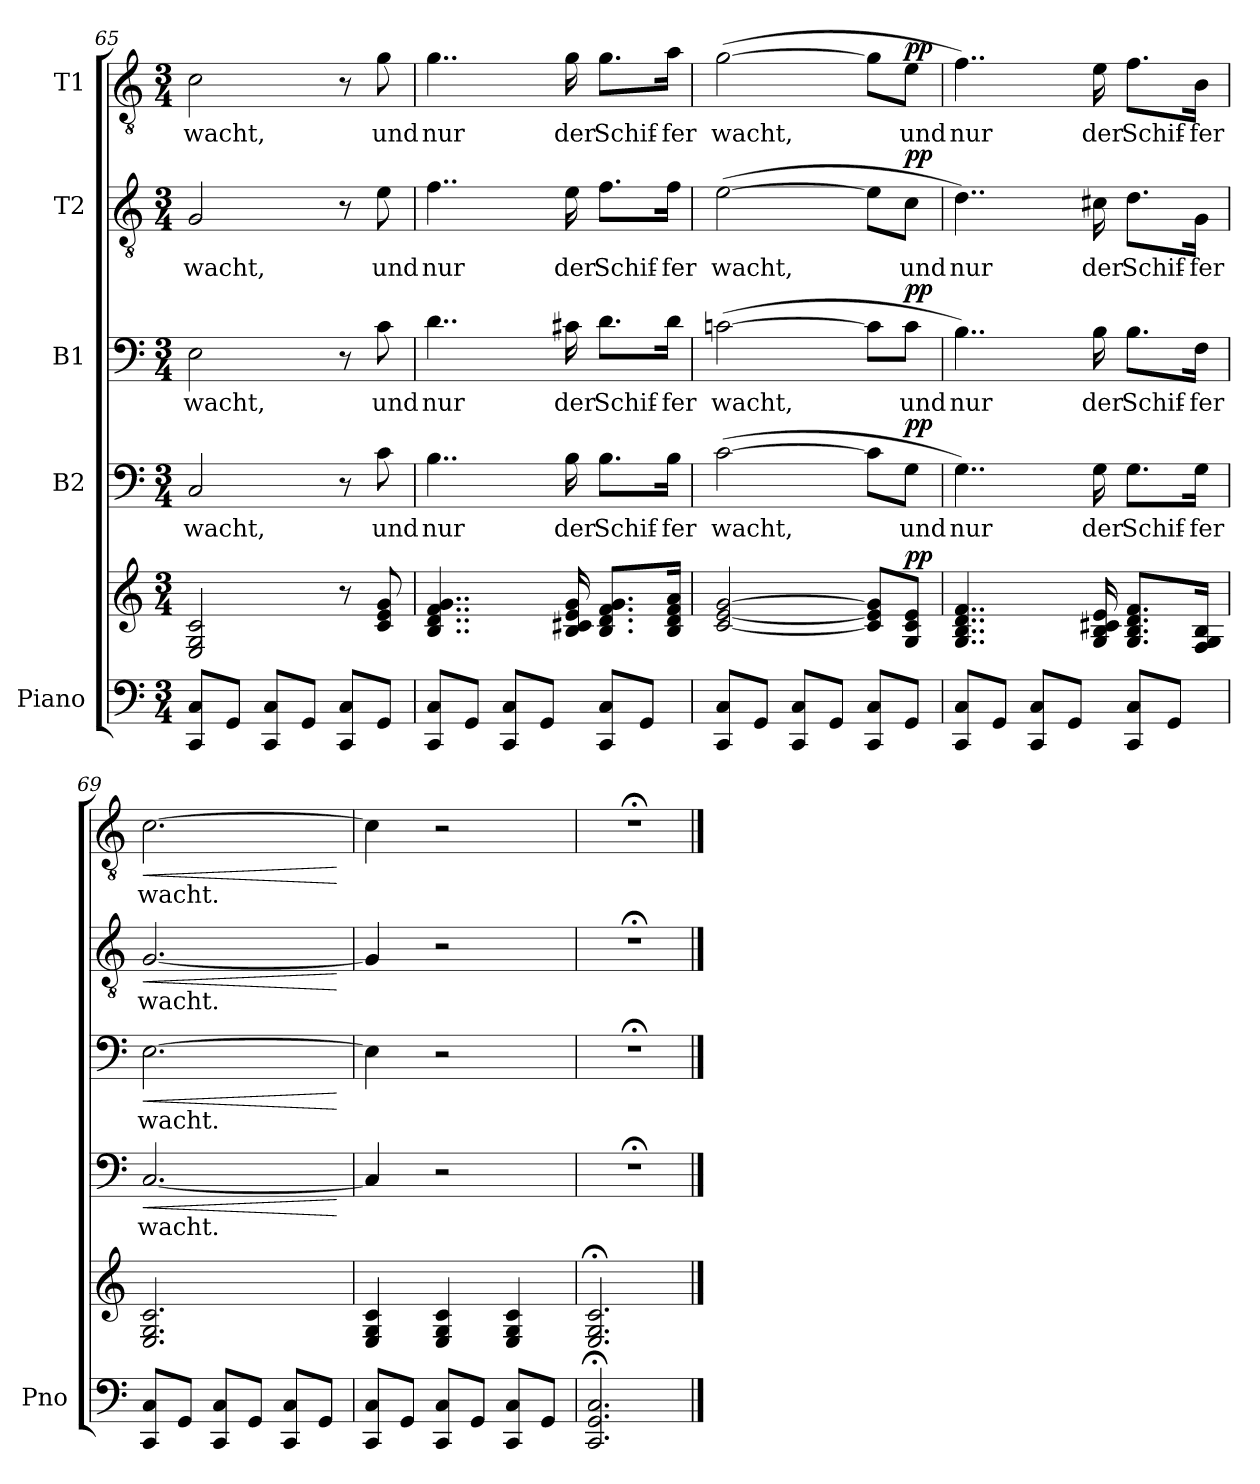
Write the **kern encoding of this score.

**kern	**kern	**dynam	**kern	**text	**dynam	**kern	**text	**dynam	**kern	**text	**dynam	**kern	**text	**dynam
*part5	*part5	*part5	*part4	*part4	*part4	*part3	*part3	*part3	*part2	*part2	*part2	*part1	*part1	*part1
*staff6	*staff5	*staff5/6	*staff4	*staff4	*staff4	*staff3	*staff3	*staff3	*staff2	*staff2	*staff2	*staff1	*staff1	*staff1
*I"Piano	*	*	*I"B2	*	*	*I"B1	*	*	*I"T2	*	*	*I"T1	*	*
*I'Pno	*	*	*	*	*	*	*	*	*	*	*	*	*	*
*clefF4	*clefG2	*	*clefF4	*	*	*clefF4	*	*	*clefGv2	*	*	*clefGv2	*	*
*k[]	*k[]	*	*k[]	*	*	*k[]	*	*	*k[]	*	*	*k[]	*	*
*M3/4	*M3/4	*	*M3/4	*	*	*M3/4	*	*	*M3/4	*	*	*M3/4	*	*
=65	=65	=65	=65	=65	=65	=65	=65	=65	=65	=65	=65	=65	=65	=65
!	!	!	!	!LO:LY:b	!	!	!LO:LY:b	!	!	!LO:LY:b	!	!	!LO:LY:b	!
8CC/ 8C/L	2E/ 2G/ 2c/	.	2C/	wacht,	.	2E\	wacht,	.	2G/	wacht,	.	2c\	wacht,	.
8GG/J	.	.	.	.	.	.	.	.	.	.	.	.	.	.
8CC/ 8C/L	.	.	.	.	.	.	.	.	.	.	.	.	.	.
8GG/J	.	.	.	.	.	.	.	.	.	.	.	.	.	.
8CC/ 8C/L	8r	.	8r	.	.	8r	.	.	8r	.	.	8r	.	.
!	!	!	!	!LO:LY:b	!	!	!LO:LY:b	!	!	!LO:LY:b	!	!	!LO:LY:b	!
8GG/J	8c/ 8e/ 8g/	.	8c\	und	.	8c\	und	.	8e\	und	.	8g\	und	.
=66	=66	=66	=66	=66	=66	=66	=66	=66	=66	=66	=66	=66	=66	=66
!	!	!	!	!LO:LY:b	!	!	!LO:LY:b	!	!	!LO:LY:b	!	!	!LO:LY:b	!
8CC/ 8C/L	4..B/ 4..d/ 4..f/ 4..g/	.	4..B\	nur	.	4..d\	nur	.	4..f\	nur	.	4..g\	nur	.
8GG/J	.	.	.	.	.	.	.	.	.	.	.	.	.	.
8CC/ 8C/L	.	.	.	.	.	.	.	.	.	.	.	.	.	.
8GG/J	.	.	.	.	.	.	.	.	.	.	.	.	.	.
!	!	!	!	!LO:LY:b	!	!	!LO:LY:b	!	!	!LO:LY:b	!	!	!LO:LY:b	!
.	16B/ 16c#X/ 16e/ 16g/	.	16B\	der	.	16c#X\	der	.	16e\	der	.	16g\	der	.
!	!	!	!	!LO:LY:b	!	!	!LO:LY:b	!	!	!LO:LY:b	!	!	!LO:LY:b	!
8CC/ 8C/L	8.B/ 8.d/ 8.f/ 8.g/L	.	8.B\L	Schif-	.	8.d\L	Schif-	.	8.f\L	Schif-	.	8.g\L	Schif-	.
8GG/J	.	.	.	.	.	.	.	.	.	.	.	.	.	.
!	!	!	!	!LO:LY:b	!	!	!LO:LY:b	!	!	!LO:LY:b	!	!	!LO:LY:b	!
.	16B/ 16d/ 16f/ 16a/Jk	.	16B\Jk	-fer	.	16d\Jk	-fer	.	16f\Jk	-fer	.	16a\Jk	-fer	.
=67	=67	=67	=67	=67	=67	=67	=67	=67	=67	=67	=67	=67	=67	=67
!	!	!	!	!LO:LY:b	!	!	!LO:LY:b	!	!	!LO:LY:b	!	!	!LO:LY:b	!
8CC/ 8C/L	[2c/ [2e/ [2g/	.	(>[2c\	wacht,	.	(>[2cn\	wacht,	.	(>[2e\	wacht,	.	(>[2g\	wacht,	.
8GG/J	.	.	.	.	.	.	.	.	.	.	.	.	.	.
8CC/ 8C/L	.	.	.	.	.	.	.	.	.	.	.	.	.	.
8GG/J	.	.	.	.	.	.	.	.	.	.	.	.	.	.
8CC/ 8C/L	8c/] 8e/] 8g/]L	.	8c\L]	.	.	8c\L]	.	.	8e\L]	.	.	8g\L]	.	.
!	!	!LO:DY:a	!	!LO:LY:b	!LO:DY:a	!	!LO:LY:b	!LO:DY:a	!	!LO:LY:b	!LO:DY:a	!	!LO:LY:b	!LO:DY:a
8GG/J	8G/ 8c/ 8e/J	pp	8G\J	und	pp	8c\J	und	pp	8c\J	und	pp	8e\J	und	pp
=68	=68	=68	=68	=68	=68	=68	=68	=68	=68	=68	=68	=68	=68	=68
!	!	!	!	!LO:LY:b	!	!	!LO:LY:b	!	!	!LO:LY:b	!	!	!LO:LY:b	!
8CC/ 8C/L	4..G/ 4..B/ 4..d/ 4..f/	.	4..G\)	nur	.	4..B\)	nur	.	4..d\)	nur	.	4..f\)	nur	.
8GG/J	.	.	.	.	.	.	.	.	.	.	.	.	.	.
8CC/ 8C/L	.	.	.	.	.	.	.	.	.	.	.	.	.	.
8GG/J	.	.	.	.	.	.	.	.	.	.	.	.	.	.
!	!	!	!	!LO:LY:b	!	!	!LO:LY:b	!	!	!LO:LY:b	!	!	!LO:LY:b	!
.	16G/ 16B/ 16c#X/ 16e/	.	16G\	der	.	16B\	der	.	16c#X\	der	.	16e\	der	.
!	!	!	!	!LO:LY:b	!	!	!LO:LY:b	!	!	!LO:LY:b	!	!	!LO:LY:b	!
8CC/ 8C/L	8.G/ 8.B/ 8.d/ 8.f/L	.	8.G\L	Schif-	.	8.B\L	Schif-	.	8.d\L	Schif-	.	8.f\L	Schif-	.
8GG/J	.	.	.	.	.	.	.	.	.	.	.	.	.	.
!	!	!	!	!LO:LY:b	!	!	!LO:LY:b	!	!	!LO:LY:b	!	!	!LO:LY:b	!
.	16F/ 16G/ 16B/Jk	.	16G\Jk	-fer	.	16F\Jk	-fer	.	16G\Jk	-fer	.	16B\Jk	-fer	.
=69	=69	=69	=69	=69	=69	=69	=69	=69	=69	=69	=69	=69	=69	=69
!	!	!	!	!LO:LY:b	!LO:HP:b	!	!	!	!	!	!	!	!	!
!	!	!	!	!	!LO:HP:n=1:b	!	!LO:LY:b	!LO:HP:b	!	!	!	!	!	!
!	!	!	!	!	!	!	!	!LO:HP:n=1:b	!	!LO:LY:b	!LO:HP:b	!	!	!
!	!	!	!	!	!	!	!	!	!	!	!LO:HP:n=1:b	!	!LO:LY:b	!LO:HP:b
!	!	!	!	!	!	!	!	!	!	!	!	!	!	!LO:HP:n=1:b
8CC/ 8C/L	2.E/ 2.G/ 2.c/	.	[2.C/	wacht.	< >	[2.E\	wacht.	< >	[2.G/	wacht.	< >	[2.c\	wacht.	< >
8GG/J	.	.	.	.	.	.	.	.	.	.	.	.	.	.
8CC/ 8C/L	.	.	.	.	.	.	.	.	.	.	.	.	.	.
8GG/J	.	.	.	.	.	.	.	.	.	.	.	.	.	.
8CC/ 8C/L	.	.	.	.	.	.	.	.	.	.	.	.	.	.
8GG/J	.	.	.	.	.	.	.	.	.	.	.	.	.	.
.	.	.	.	.	[	.	.	[	.	.	[	.	.	[
=70	=70	=70	=70	=70	=70	=70	=70	=70	=70	=70	=70	=70	=70	=70
8CC/ 8C/L	4E/ 4G/ 4c/	.	4C/]	.	.	4E\]	.	.	4G/]	.	.	4c\]	.	.
8GG/J	.	.	.	.	.	.	.	.	.	.	.	.	.	.
8CC/ 8C/L	4E/ 4G/ 4c/	.	2r	.	]	2r	.	]	2r	.	]	2r	.	]
8GG/J	.	.	.	.	.	.	.	.	.	.	.	.	.	.
8CC/ 8C/L	4E/ 4G/ 4c/	.	.	.	.	.	.	.	.	.	.	.	.	.
8GG/J	.	.	.	.	.	.	.	.	.	.	.	.	.	.
=71	=71	=71	=71	=71	=71	=71	=71	=71	=71	=71	=71	=71	=71	=71
2.CC/;< 2.GG/;< 2.C/;<	2.E/;< 2.G/;< 2.c/;<	.	2.r;<	.	.	2.r;<	.	.	2.r;<	.	.	2.r;<	.	.
==	==	==	==	==	==	==	==	==	==	==	==	==	==	==
*-	*-	*-	*-	*-	*-	*-	*-	*-	*-	*-	*-	*-	*-	*-
